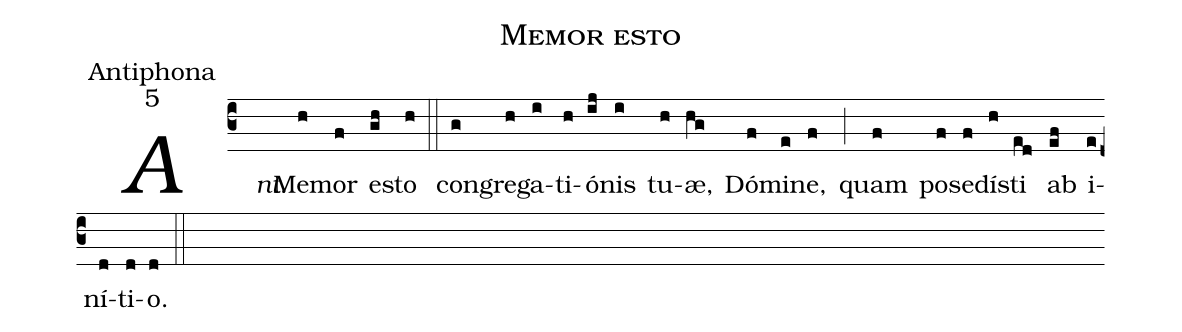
name:Memor esto;
office-part:Antiphona;
mode:5;
%%
(c3) <i>Ant.</i>() Me(h)mor(f) e(gh)sto(h) (::)
con(g)gre(h)ga(i)ti(h)ó(ij)nis(i) tu(h)æ,(hg) Dó(f)mi(e)ne,(f) (;) quam(f) po(f)se(f)dí(h)sti(ed) ab(ef) i(e)ní(d)ti(d)o.(d) (::)
